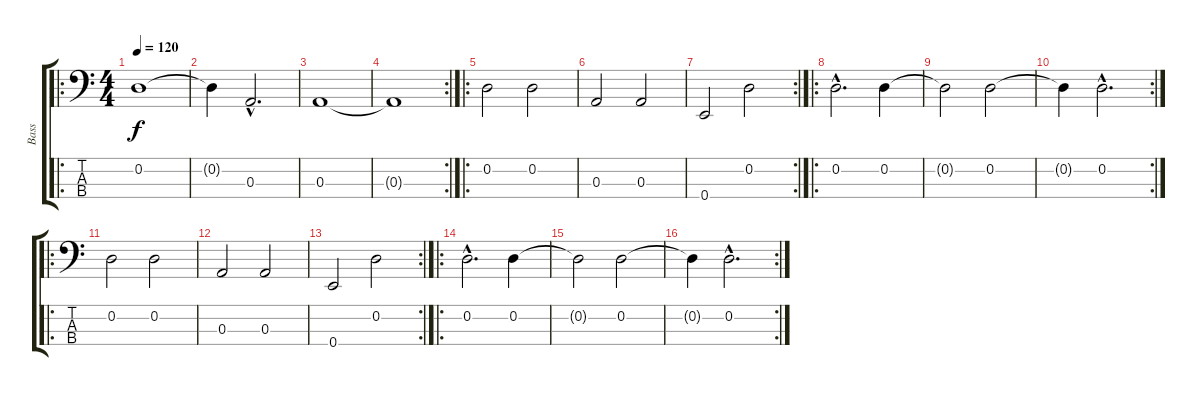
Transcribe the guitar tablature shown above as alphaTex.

\track ("Bass" "Bass") {instrument electricbassfinger}
\staff {score tabs}
\tuning (G2 D2 A1 E1) {hide}
\ro
\ts (4 4)
\tempo 120
\clef f4
\ks c
0.2.1{dy f instrument electricbassfinger} |
0.2{t}.4 0.3{hac}.2{d} |
0.3.1 |
\rc 2
0.3{t}.1 |
\ro
0.2.2 0.2.2 |
0.3.2 0.3.2 |
\rc 2
0.4.2 0.2.2 |
\ro
0.2{hac}.2{d} 0.2.4 |
0.2{t}.2 0.2.2 |
\rc 2
0.2{t}.4 0.2{hac}.2{d} |
\ro
0.2.2 0.2.2 |
0.3.2 0.3.2 |
\rc 2
0.4.2 0.2.2 |
\ro
0.2{hac}.2{d} 0.2.4 |
0.2{t}.2 0.2.2 |
\rc 2
0.2{t}.4 0.2{hac}.2{d}
